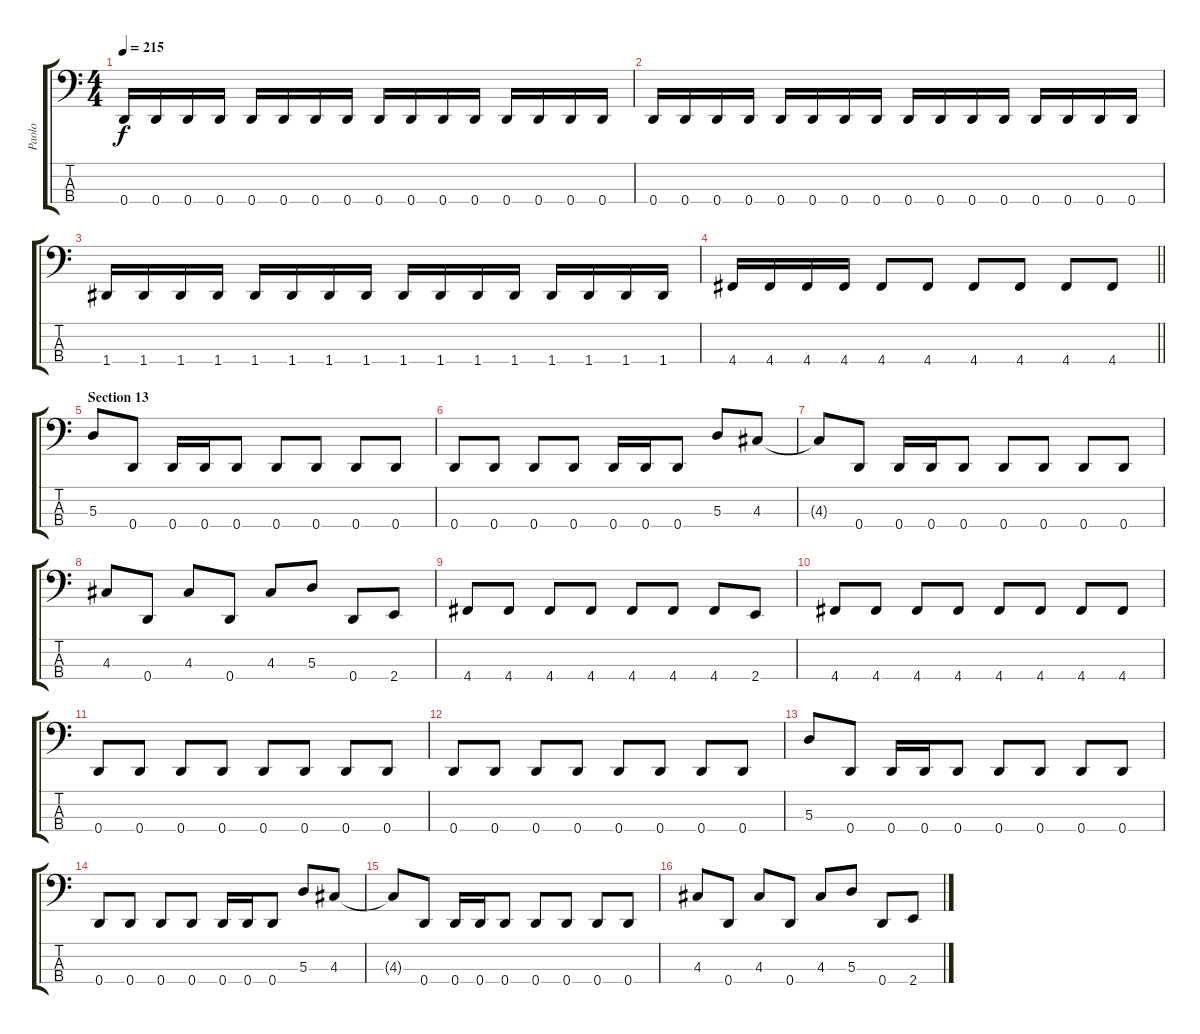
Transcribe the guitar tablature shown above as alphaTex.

\track ("Paolo" "Paolo") {instrument electricbasspick}
\staff {score tabs}
\tuning (G2 D2 A1 D1) {hide}
\ts (4 4)
\tempo 215
\clef f4
\ks c
0.4.16{dy f} 0.4.16 0.4.16 0.4.16 0.4.16 0.4.16 0.4.16 0.4.16 0.4.16 0.4.16 0.4.16 0.4.16 0.4.16 0.4.16 0.4.16 0.4.16 |
0.4.16 0.4.16 0.4.16 0.4.16 0.4.16 0.4.16 0.4.16 0.4.16 0.4.16 0.4.16 0.4.16 0.4.16 0.4.16 0.4.16 0.4.16 0.4.16 |
1.4.16 1.4.16 1.4.16 1.4.16 1.4.16 1.4.16 1.4.16 1.4.16 1.4.16 1.4.16 1.4.16 1.4.16 1.4.16 1.4.16 1.4.16 1.4.16 |
\barLineRight lightlight
4.4.16 4.4.16 4.4.16 4.4.16 4.4.8 4.4.8 4.4.8 4.4.8 4.4.8 4.4.8 |
\section ("" "Section 13")
5.3.8 0.4.8 0.4.16 0.4.16 0.4.8 0.4.8 0.4.8 0.4.8 0.4.8 |
0.4.8 0.4.8 0.4.8 0.4.8 0.4.16 0.4.16 0.4.8 5.3.8 4.3.8 |
4.3{t}.8 0.4.8 0.4.16 0.4.16 0.4.8 0.4.8 0.4.8 0.4.8 0.4.8 |
4.3.8 0.4.8 4.3.8 0.4.8 4.3.8 5.3.8 0.4.8 2.4.8 |
4.4.8 4.4.8 4.4.8 4.4.8 4.4.8 4.4.8 4.4.8 2.4.8 |
4.4.8 4.4.8 4.4.8 4.4.8 4.4.8 4.4.8 4.4.8 4.4.8 |
0.4.8 0.4.8 0.4.8 0.4.8 0.4.8 0.4.8 0.4.8 0.4.8 |
0.4.8 0.4.8 0.4.8 0.4.8 0.4.8 0.4.8 0.4.8 0.4.8 |
5.3.8 0.4.8 0.4.16 0.4.16 0.4.8 0.4.8 0.4.8 0.4.8 0.4.8 |
0.4.8 0.4.8 0.4.8 0.4.8 0.4.16 0.4.16 0.4.8 5.3.8 4.3.8 |
4.3{t}.8 0.4.8 0.4.16 0.4.16 0.4.8 0.4.8 0.4.8 0.4.8 0.4.8 |
4.3.8 0.4.8 4.3.8 0.4.8 4.3.8 5.3.8 0.4.8 2.4.8
